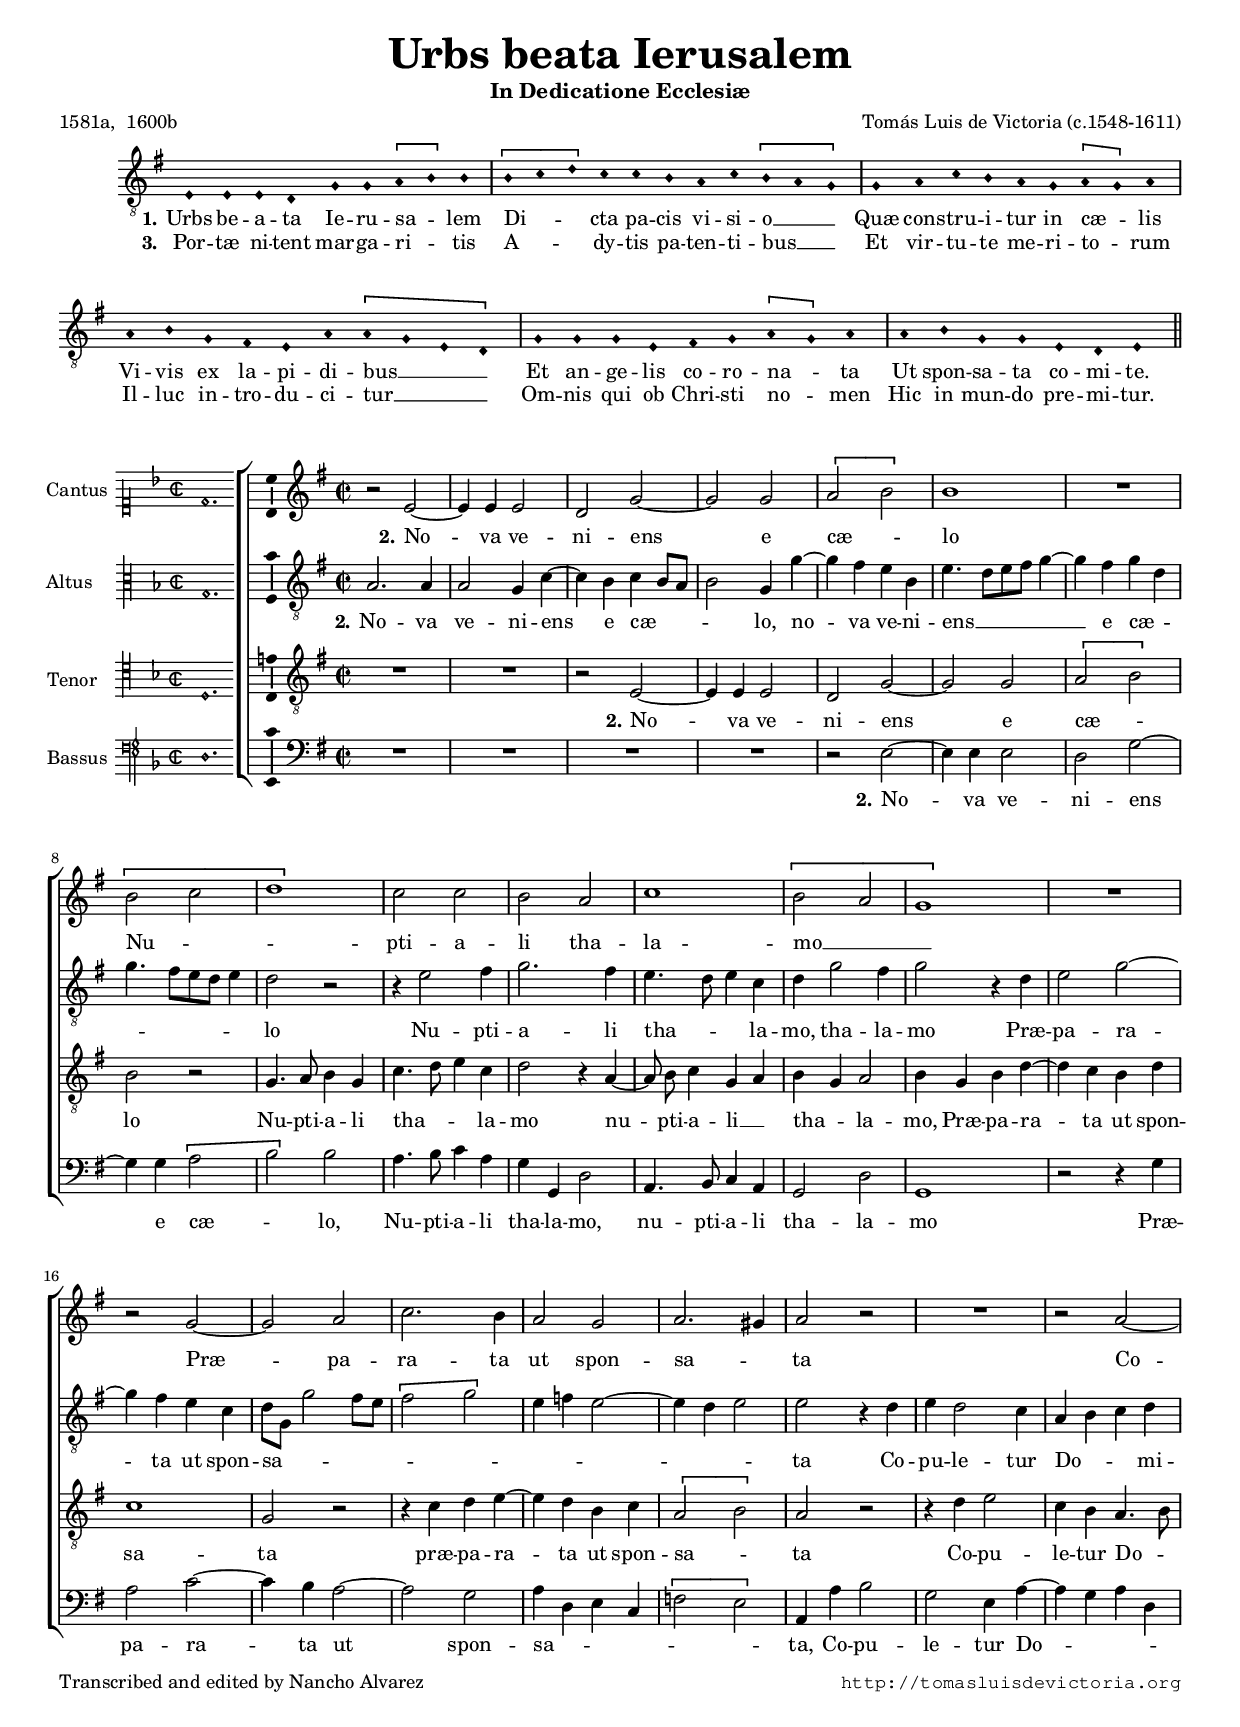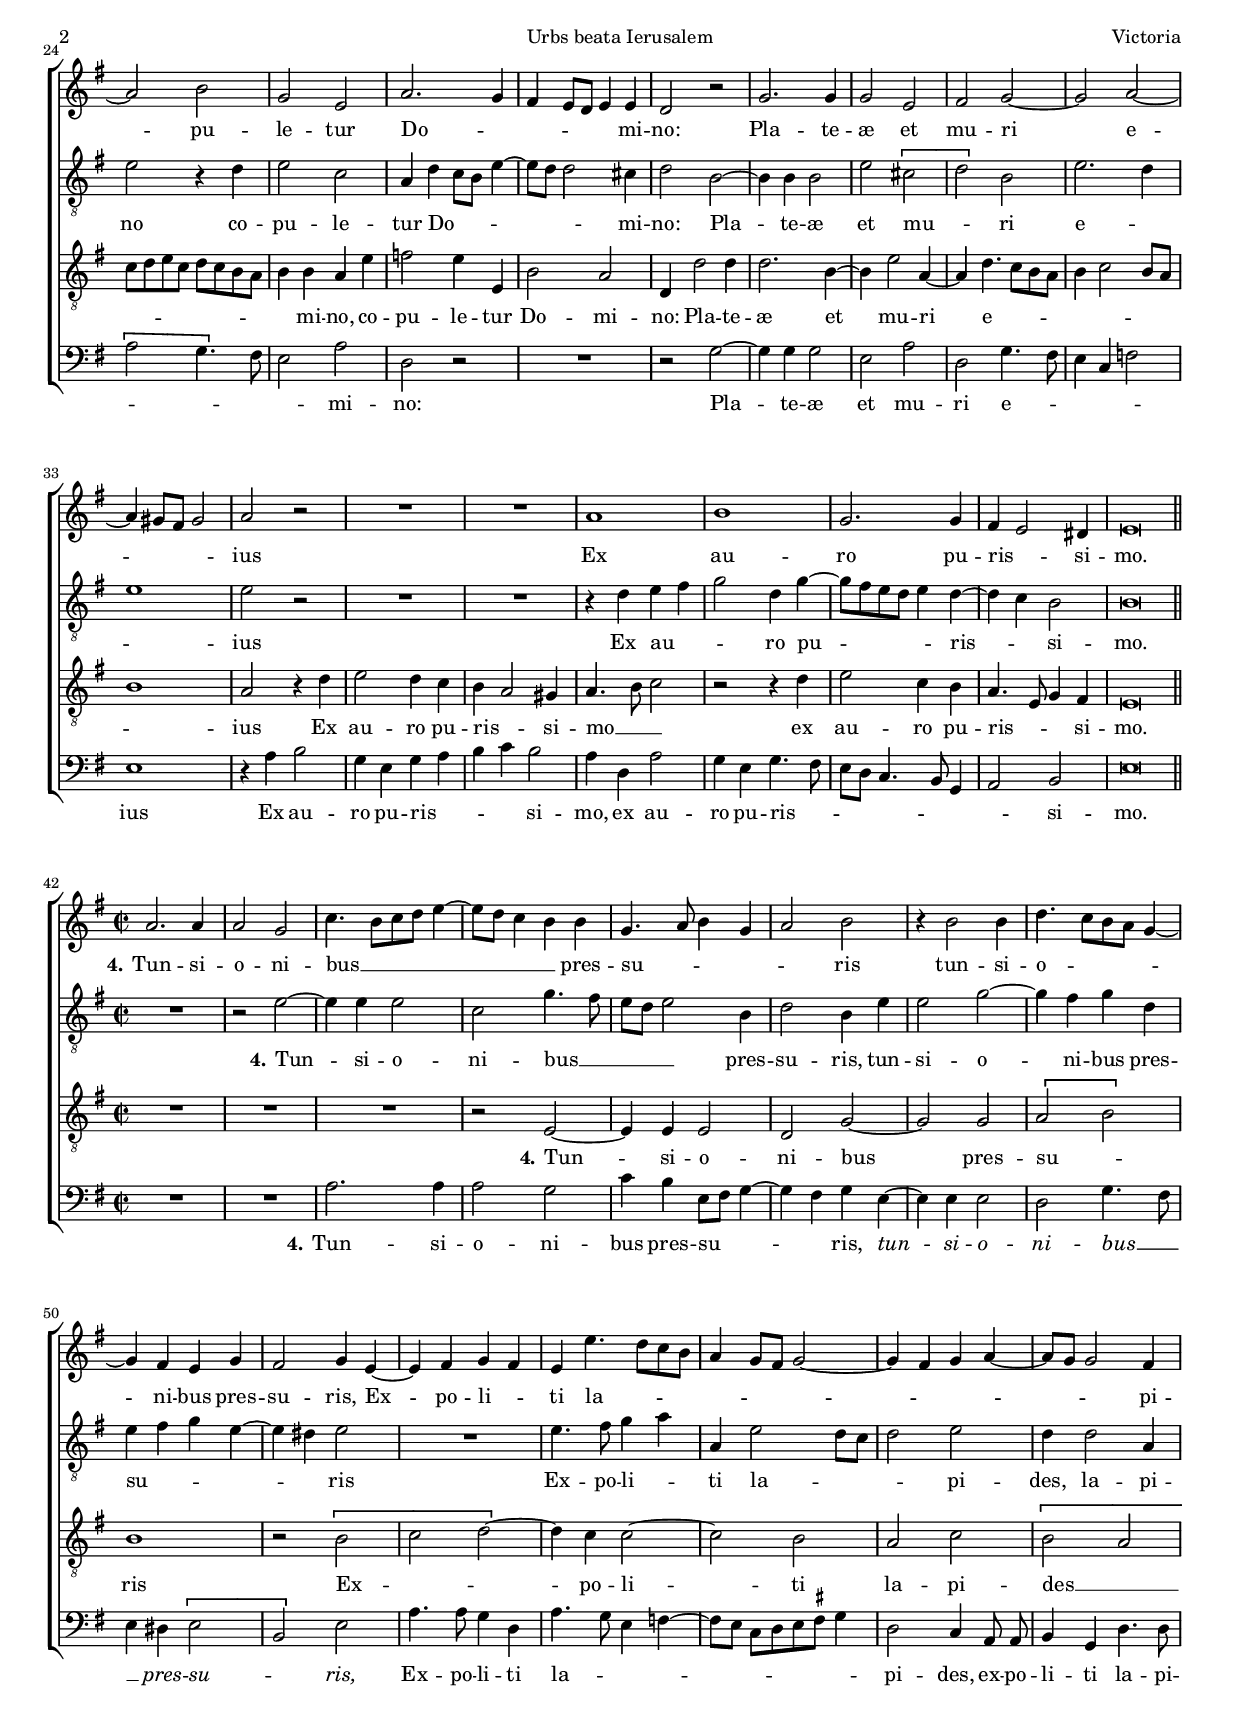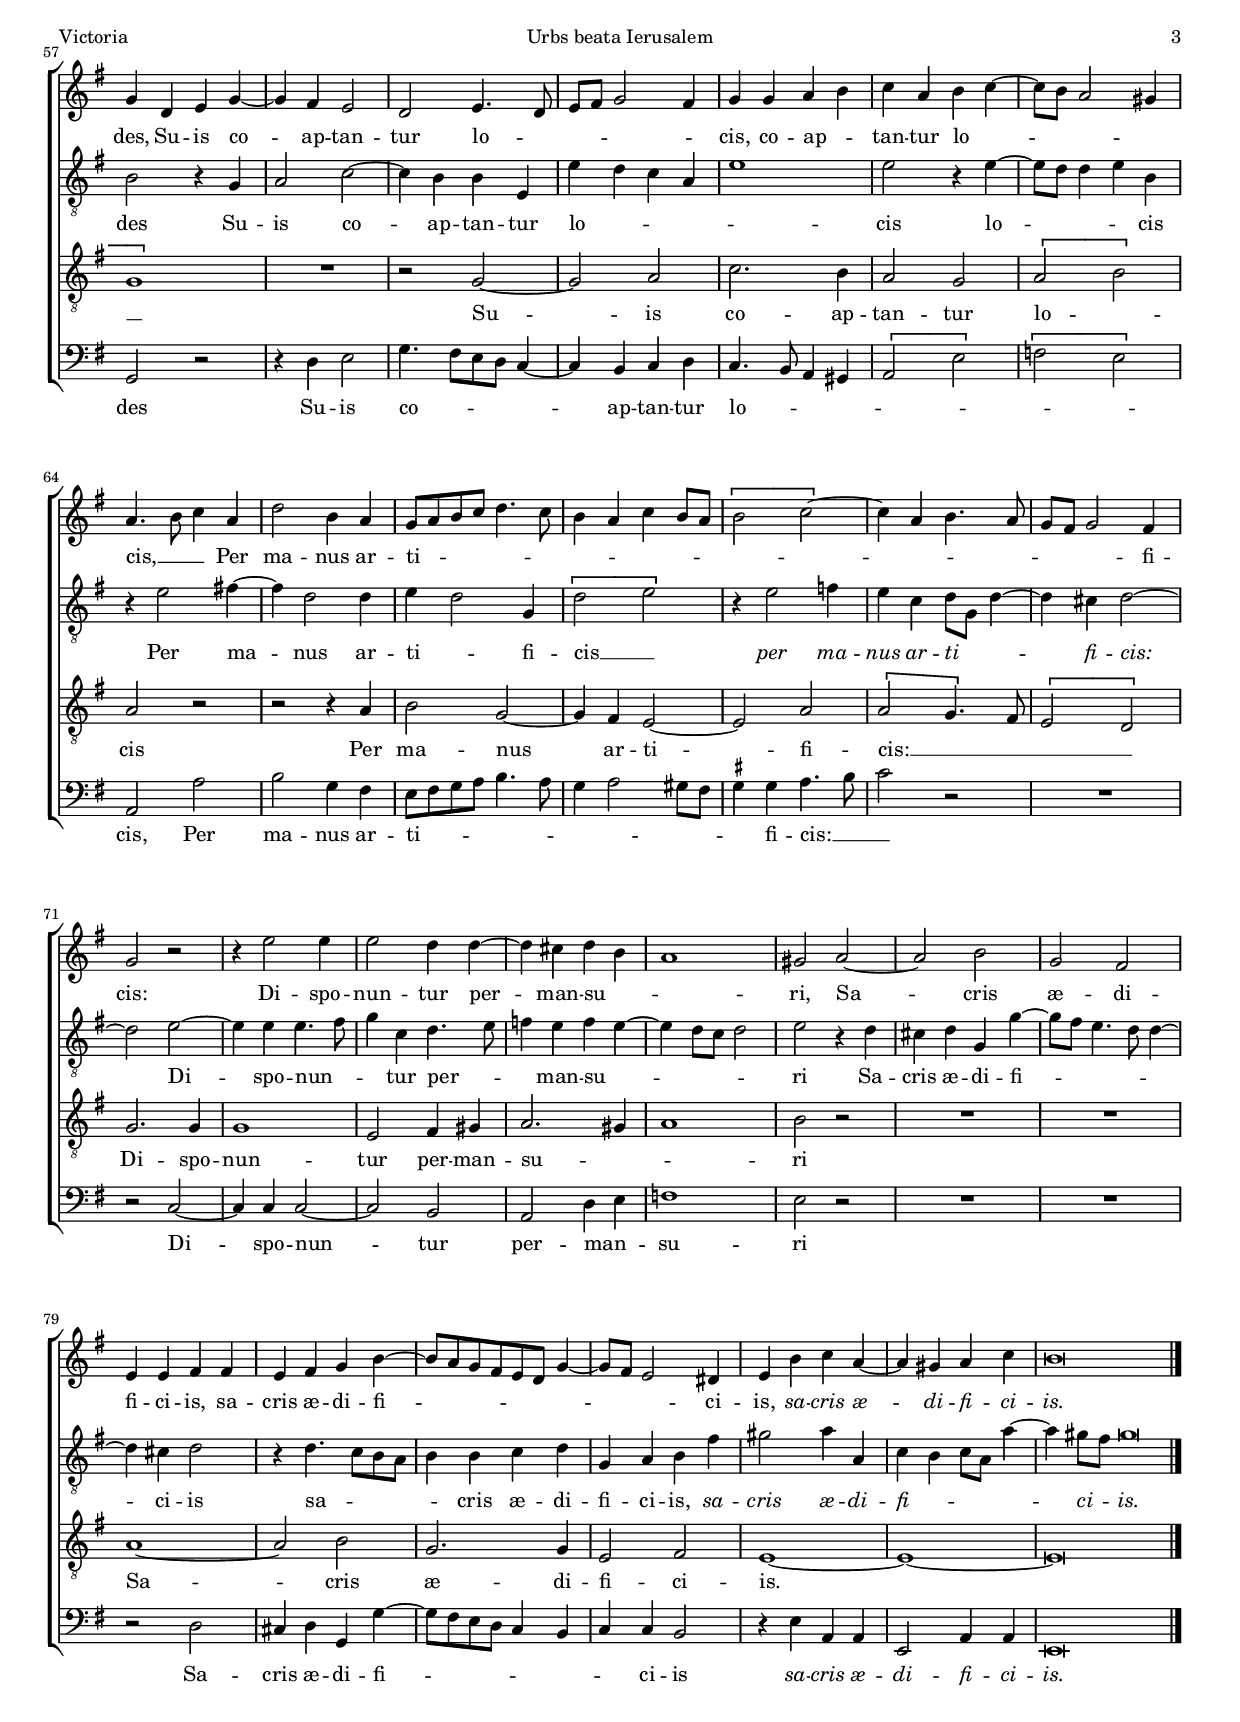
\version "2.18.0"

#(set-default-paper-size "a4")
#(set-global-staff-size 16.3)
#(ly:set-option 'point-and-click #f)
%mobile -s15.5 -i3.4 -ball

italicas=\override LyricText.font-shape = #'italic
rectas=\override LyricText.font-shape = #'upright
ss=\once \set suggestAccidentals = ##t
incipitwidth = 20

htitle="Urbs beata Ierusalem"
hcomposer="Victoria"

\header {
	title=\markup{\fontsize #3 "Urbs beata Ierusalem"}
	subtitle="In Dedicatione Ecclesiæ"
	%subsubtitle=\markup{\column{" " " " " "}}
	composer="Tomás Luis de Victoria (c.1548-1611)"
        pdfauthor=\composer
	%opus="(-)"
	poet="1581a,  1600b"
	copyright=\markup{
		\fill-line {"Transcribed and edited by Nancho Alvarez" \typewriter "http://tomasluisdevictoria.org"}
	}
%	tagline=""
}


\score {\transpose c d {
<<
         \new Voice = "canto" {
                 \override Staff.TimeSignature.stencil = #'()
                 \override Stem.transparent = ##t
                 \set Score.timing = ##f
                 \override NoteHead.style = #'neomensural         
                 \clef "G_8" 
                 \key d \minor
                 \override LigatureBracket.padding = #1
                 d4 d d c f f \[g a\] a \bar "|"
                 \[a bes c'\] bes bes a g bes \[a g f\] \bar "|"
                 f g bes a g f \[g f\] g \bar "|"
                 g a f e d g \[g f d c\] \bar "|"
                 f f f d e f \[g f\] g \bar "|"
                 g a f f d c d
                 \bar "||"
         }
         \new Lyrics \lyricsto "canto" {
         	 \set stanza = "1."
         	 Urbs be -- a -- ta Ie -- ru -- sa -- _ lem % Hierusalem
         	 Di -- _ _ cta pa -- cis vi -- si -- o __ _ _ 
         	 Quæ con -- stru -- i -- tur in cæ -- _ lis 
         	 Vi -- vis ex la -- pi -- di -- bus __ _ _ _ 
         	 Et an -- ge -- lis co -- ro -- na -- _ ta
         	 Ut spon -- sa -- ta co -- mi -- te.
         }
         \new Lyrics \lyricsto "canto" {
         	 \set stanza = "3."
         	Por -- tæ ni -- tent mar -- ga -- ri -- _ tis
         	A -- _ _ dy -- tis pa -- ten -- ti -- bus __ _ _ 
         	Et vir -- tu -- te me -- ri -- to -- _ rum
         	Il -- luc in -- tro -- du -- ci -- tur __ _ _ _
         	Om -- nis qui ob Chri -- sti no -- _ men
         	Hic in mun -- do pre -- mi -- tur.
         }
         % no hay referencias en el original a una quinta estrofa
>>
        }%transpose

\layout {
        %line-width=16\cm 
        indent=1.0\cm
        %ragged-right = ##f
}
}

%tablet \pageBreak

%%%%%%%%%%%%%%%%%%%%%%%%%%%%%%%%%%%%%%%%%%%%%%%%%%%%%%%%%%%%%%%%%%%%%%%%%%%%%5


global={\key f \major \time 2/2  \skip 1*41 \bar "||" \break
		\override Score.TimeSignature.break-visibility = #'#(#f #t #t)
		\time 2/2 \skip 1*44  \bar "|."

}

cantus={
	r2 d' ~ |
	d'4 d' d'2 |
	c' f' ~ |
	f' f' |
%5
	\[g' a'\] |
	a'1 |
	R1*4/4 |
	\[a'2 bes' |
	c''1\] |
%10
	bes'2 bes' |
	a' g' |
	bes'1 |
	\[a'2 g' |
	f'1\] | % no se ve bien si es ligadura de 2 o 3 notas
%15
	R1*4/4 | 
	r2 f' ~ |
	f' g' |
	bes'2. a'4 |
	g'2 f' |
%20
	g'2. fis'4 |
	g'2 r |
	R1*4/4 |
	r2 g' ~ | 
	g' a' |
%25
	f' d' |
	g'2. f'4 |
	e' d'8 c' d'4 d' |
	c'2 r |
	f'2. f'4 |
%30
	f'2 d' |
	e' f' ~ |
	f' g' ~ |
	g'4 fis'8 e' fis'2 |
	g' r |
%35
	R1*4/4 |
	R1*4/4 |
	g'1 |
	a' |
	f'2. f'4 |
%40
	e' d'2 cis'4 |
	d'\breve*1/2 |
	g'2. g'4 |
	g'2 f' |
	bes'4.  a'8[ bes' c''] d''4 ~ |
%45
	d''8 c'' bes'4 a' a' |
	f'4. g'8 a'4 f' |
	g'2 a' |
	r4 a'2 a'4 |
	c''4.  bes'8[ a' g'] f'4 ~ |
%50
	f' e' d' f' |
	e'2 f'4 d' ~ |
	d' e' f' e' |
	d' d''4. c''8 bes' a' |
	g'4 f'8 e' f'2 ~ |
%55
	f'4 e' f' g' ~ |
	g'8 f' f'2 e'4 |
	f' c' d' f' ~ |
	f' e' d'2 |
	c' d'4. c'8 |
%60
	d' e' f'2 e'4 |
	f' f' g' a' |
	bes' g' a' bes' ~ |
	bes'8 a' g'2 fis'4 |
	g'4. a'8 bes'4 g' |
%65
	c''2 a'4 g' |
	f'8 g' a' bes' c''4. bes'8 |
	a'4 g' bes' a'8 g' |
	\[a'2 bes' ~ \] |
	bes'4 g' a'4. g'8 |
%70
	f' e' f'2 e'4 |
	f'2 r |
	r4 d''2 d''4 |
	d''2 c''4 c'' ~ |
	c'' b' c'' a' |
%75
	g'1 |
	fis'2 g' ~ |
	g' a' |
	f' e' |
	d'4 d' e' e' |
%80
	d' e' f' a' ~ |
	a'8[ g' f' e' d' c'] f'4 ~ |
	f'8 e' d'2 cis'4 |
	d' a' bes' g' ~ |
	g' fis' g' bes' |
%85
	a'\breve*1/2
}

altus={
	g2. g4 |
	g2 f4 bes ~ |
	bes a bes a8 g |
	a2 f4 f' ~ |
%5
	f' e' d' a |
	d'4.  c'8[ d' e'] f'4 ~ |
	f' e' f' c' |
	f'4.  e'8[ d' c'] d'4 |
	c'2 r |
%10
	r4 d'2 e'4 |
	f'2. e'4 |
	d'4. c'8 d'4 bes |
	c' f'2 e'4 |
	f'2 r4 c' |
%15
	d'2 f' ~ |
	f'4 e' d' bes |
	c'8 f f'2 e'8 d' |
	\[e'2 f'\] |
	d'4 ees' d'2 ~ |
%20
	d'4 c' d'2 |
	d' r4 c' |
	d' c'2 bes4 |
	g a bes c' |
	d'2 r4 c' |
%25
	d'2 bes |
	g4 c' bes8 a d'4 ~ |
	d'8 c' c'2 b4 |
	c'2 a ~ |
	a4 a a2 |
%30
	d' \[b |
	c'\] a |
	d'2. c'4 |
	d'1 |
	d'2 r |
%35
	R1*4/4 |
	R1*4/4 |
	r4 c' d' e' |
	f'2 c'4 f' ~ |
	f'8 e' d' c' d'4 c' ~ |
%40
	c' bes a2 |
	a\breve*1/2 |
	R1*4/4 |
	r2 d' ~ |
	d'4 d' d'2 |
%45
	bes f'4. e'8 |
	d' c' d'2 a4 |
	c'2 a4 d' |
	d'2 f' ~ |
	f'4 e' f' c' |
%50
	d' e' f' d' ~ |
	d' cis' d'2 |
	R1*4/4 |
	d'4. e'8 f'4 g' |
	g d'2 c'8 bes |
%55
	c'2 d' |
	c'4 c'2 g4 |
	a2 r4 f |
	g2 bes ~ |
	bes4 a a d |
%60
	d' c' bes g |
	d'1 |
	d'2 r4 d' ~ |
	d'8 c' c'4 d' a |
	r d'2 e'!4 ~ |
%65
	e' c'2 c'4 |
	d' c'2 f4 |
	\[c'2 d'\] |
	r4 d'2 ees'4 |
	d' bes c'8 f c'4 ~ |
%70
	c' b c'2 ~ |
	c' d' ~ |
	d'4 d' d'4. e'8 |
	f'4 bes c'4. d'8 |
	ees'4 d' ees' d' ~ |
%75
	d' c'8 bes c'2 |
	d' r4 c' |
	b c' f f' ~ |
	f'8 e' d'4. c'8 c'4 ~ |
	c' b c'2 |
%80
	r4 c'4. bes8 a g |
	a4 a bes c' |
	f g a e' |
	fis'2 g'4 g |
	bes a bes8 g g'4 ~ |
%85
	g' fis'8 e' fis'\breve*1/4
}

tenor={
	R1*4/4 |
	R1*4/4 |
	r2 d ~ |
	d4 d d2 |
%5
	c f ~ |
	f f |
	\[g a\] |
	a r |
	f4. g8 a4 f |
%10
	bes4. c'8 d'4 bes |
	c'2 r4 g ~ |
	\set Staff.autoBeaming = ##f
	g8 a bes4 f g |
	\set Staff.autoBeaming = ##t
	a f g2 |
	a4 f a c' ~ |
%15
	c' bes a c' |
	bes1 |
	f2 r |
	r4 bes c' d' ~ |
	d' c' a bes |
%20
	\[g2 a\] |
	g r |
	r4 c' d'2 |
	bes4 a g4. a8 |
	bes c' d' bes c' bes a g |
%25
	a4 a g d' |
	ees'2 d'4 d |
	a2 g |
	c4 c'2 c'4 |
	c'2. a4 ~ |
%30
	a d'2 g4 ~ |
	g c'4. bes8 a g |
	a4 bes2 a8 g |
	a1 |
	g2 r4 c' |
%35
	d'2 c'4 bes |
	a g2 fis4 |
	g4. a8 bes2 |
	r r4 c' |
	d'2 bes4 a |
%40
	g4. d8 f4 e |
	d\breve*1/2 |
	R1*4/4 |
	R1*4/4 |
	R1*4/4 |
%45
	r2 d ~ |
	d4 d d2 |
	c f ~ |
	f f |
	\[g a\] |
%50
	a1 |
	r2 \[a |
	bes c' ~ \] |
	c'4 bes bes2 ~ |
	bes a |
%55
	g bes |
	\[a g |
	f1\] |
	R1*4/4 |
	r2 f ~ |
%60
	f g |
	bes2. a4 |
	g2 f |
	\[g a\] |
	g r |
%65
	r r4 g |
	a2 f ~ |
	f4 e d2 ~ |
	d g |
	\[g f4.\] e8 |
%70
	\[d2 c\] |
	f2. f4 |
	f1 |
	d2 e4 fis |
	g2. fis4 |
%75
	g1 |
	a2 r |
	R1*4/4 |
	R1*4/4 |
	g1 ~ |
%80
	g2 a |
	f2. f4 |
	d2 e |
	d1 ~ |
	d ~ |
%85
	d\breve*1/2
}

bassus={
	R1*4/4 |
	R1*4/4 |
	R1*4/4 |
	R1*4/4 |
%5
	r2 d ~ |
	d4 d d2 |
	c f ~ |
	f4 f \[g2 |
	a\] a |
%10
	g4. a8 bes4 g |
	f f, c2 |
	g,4. a,8 bes,4 g, |
	f,2 c |
	f,1 |
%15
	r2 r4 f |
	g2 bes ~ |
	bes4 a g2 ~ |
	g f |
	g4 c d bes, |
%20
	\[ees2 d\] |
	g,4 g a2 |
	f d4 g ~ |
	g f g c |
	\[g2 f4.\] e8 |
%25
	d2 g |
	c r |
	R1*4/4 |
	r2 f ~ |
	f4 f f2 |
%30
	d g |
	c f4. e8 |
	d4 bes, ees2 |
	d1 |
	r4 g a2 |
%35
	f4 d f g |
	a bes a2 |
	g4 c g2 |
	f4 d f4. e8 |
	d c bes,4. a,8 f,4 |
%40
	g,2 a, |
	d\breve*1/2 |
	R1*4/4 |
	R1*4/4 |
	g2. g4 |
%45
	g2 f |
	bes4 a d8 e f4 ~ |
	f e f d ~ |
	d d d2 |
	c f4. e8 |
%50
	d4 cis \[d2 |
	a,\] d |
	g4. g8 f4 c |
	g4. f8 d4 ees ~ |
	ees8[ d] bes,[ c d \ss e] f4 |
%55
	\set Staff.autoBeaming = ##f
	c2 bes,4 g,8 g, |
	\set Staff.autoBeaming = ##t
	a,4 f, c4. c8 |
	f,2 r |
	r4 c d2 |
	f4.  e8[ d c] bes,4 ~ |
%60
	bes, a, bes, c |
	bes,4. a,8 g,4 fis, |
	\[g,2 d\] |
	\[ees d\] |
	g, g |
%65
	a f4 e |
	d8 e f g a4. g8 |
	f4 g2 fis8 e |
	\ss fis4 fis g4. a8 |
	bes2 r |
%70
	R1*4/4 |
	r2 bes, ~ |
	bes,4 bes, bes,2 ~ |
	bes, a, |
	g, c4 d |
%75
	ees1 |
	d2 r |
	R1*4/4 |
	R1*4/4 |
	r2 c |
%80
	b,4 c f, f ~ |
	f8 e d c bes,4 a, |
	bes, bes, a,2 |
	r4 d g, g, |
	d,2 g,4 g, | % el re grave no se ve
%85
	d,\breve*1/2
}

textocantus=\lyricmode{
\set stanza = "2."
No -- _ va ve -- ni -- ens _ e cæ -- _ lo
Nu -- _ _ pti -- a -- li tha -- la -- mo __ _ _ 
Præ -- _ pa -- ra -- ta ut spon -- sa -- _ ta
Co -- _ pu -- le -- tur Do -- _ _ _ _ _ mi -- no:
Pla -- te -- æ et mu -- ri _ e -- _ _ _ _ ius
Ex au -- ro pu -- ris -- _ si -- mo.
\set stanza = "4."
Tun -- si -- o -- ni -- bus __ _ _ _ _ _ _ _ _ pres -- su -- _ _ _ _ ris
tun -- si -- o -- _ _ _ _ _ ni -- bus pres -- su -- ris,
Ex -- _ po -- li -- _ ti la -- _ _ _ _ _ _ _ _ _ _ _ _ _ _ pi -- des,
Su -- is co -- _ ap -- tan -- tur lo -- _ _ _ _ _ cis,
co -- ap -- _ tan -- tur lo -- _ _ _ _ _ cis, __ _ _ % Pedrell pone tur __ _ lo 
Per ma -- nus ar -- ti -- _ _ _ _ _ _ _ _ _ _ _ _ _ _ _ _ _ _ _ fi -- cis:
Di -- spo -- nun -- tur per -- _ man -- su -- _ _ ri,
Sa -- _ cris æ -- di -- fi -- ci -- is,
sa -- cris æ -- di -- fi -- _ _ _ _ _ _ _ _ _ _ ci -- is,
\italicas sa -- cris æ -- _ di -- fi -- ci -- is.
}

textoaltus=\lyricmode{
\set stanza = "2."
No -- va ve -- ni -- ens _ e cæ -- _ _ _ lo,
no -- _ va ve -- ni -- ens __ _ _ _ _ _ e cæ -- _ _ _ _ _ _ lo
Nu -- pti -- a -- li tha -- _ _ la -- mo,
tha -- la -- mo 
Præ -- pa -- ra -- _ ta ut spon -- sa -- _ _ _ _ _ _ _ _ _ _ _ _ ta
Co -- pu -- le -- tur Do -- _ _ mi -- no
co -- pu -- le -- tur Do -- _ _ _ _ _ _ mi -- no:
Pla -- _ te -- æ et mu -- _ ri e -- _ _ ius
Ex au -- _ _ ro pu -- _ _ _ _ _ ris -- _ _ si -- mo.
\set stanza = "4."
Tun -- _ si -- o -- ni -- bus __ _ _ _ _ pres -- su -- ris,
tun -- si -- o -- _ ni -- bus pres -- su -- _ _ _ _ _ ris
Ex -- po -- li -- _ ti la -- _ _ _ pi -- des,
la -- pi -- des
Su -- is co -- _ ap -- tan -- tur lo -- _ _ _ _ cis
lo -- _ _ _ _ cis
Per ma -- _ nus ar -- ti -- _ fi -- cis __ _
\italicas per ma -- nus ar -- ti -- _ _ _ fi -- cis: _ \rectas 
Di -- _ spo -- nun -- _ _ tur per -- _ _ man -- su -- _ _ _ _ _ ri
Sa -- cris æ -- di -- fi -- _ _ _ _ _ _ ci -- is
sa -- _ _ _ _ cris æ -- di -- fi -- ci -- is,
\italicas sa -- cris æ -- di -- fi -- _ _ _ _ _ ci -- _ is.
}

textotenor=\lyricmode{
\set stanza = "2."
No -- _ va ve -- ni -- ens _ e cæ -- _ lo
Nu -- pti -- a -- li tha -- _ _ la -- mo
nu -- _ pti -- a -- li __ _ tha -- _ la -- mo,
Præ -- pa -- ra -- _ ta ut spon -- sa -- ta
præ -- pa -- ra -- _ ta ut spon -- sa -- _ ta
Co -- pu -- le -- tur Do -- _ _ _ _ _ _ _ _ _ _ mi -- no,
co -- pu -- le -- tur Do -- mi -- no:
Pla -- te -- æ et _ mu -- ri _ e -- _ _ _ _ _ _ _ _ ius
Ex au -- ro pu -- ris -- _ si -- mo __ _ _ 
ex au -- ro pu -- ris -- _ _ si -- mo.
\set stanza = "4."
Tun -- _ si -- o -- ni -- bus _ pres -- su -- _ ris
Ex -- _ _ _ po -- li -- _ ti la -- pi -- des __ _ _ 
Su -- _ is co -- ap -- tan -- tur lo -- _ cis
Per ma -- nus _ ar -- ti -- _ fi -- cis: __ _ _ _ _ 
Di -- spo -- nun -- tur per -- man -- su -- _ _ ri
Sa -- _ cris æ -- di -- fi -- ci -- is. _ _ 
}

textobassus=\lyricmode{
\set stanza = "2."
No -- _ va ve -- ni -- ens _ e cæ -- _ lo,
Nu -- pti -- a -- li tha -- la -- mo,
nu -- pti -- a -- li tha -- la -- mo
Præ -- pa -- ra -- _ ta ut _ spon -- sa -- _ _ _ _ _ ta,
Co -- pu -- le -- tur Do -- _ _ _ _ _ _ _ _ mi -- no:
Pla -- _ te -- æ et mu -- ri e -- _ _ _ _ ius
Ex au -- ro pu -- ris -- _ _ _ si -- mo,
ex au -- ro pu -- ris -- _ _ _ _ _ _ _ si -- mo.
\set stanza = "4."
Tun -- si -- o -- ni -- bus pres -- su -- _ _ _ _ ris, 
\italicas tun -- _ si -- o -- ni -- bus __ _ _ pres -- su -- _ ris, \rectas
Ex -- po -- li -- ti la -- _ _ _ _ _ _ _ _ _ _ pi -- des, 
ex -- po -- li -- ti la -- pi -- des
Su -- is co -- _ _ _ _ _ ap -- tan -- tur lo -- _ _ _ _ _ _ _ cis,
Per ma -- nus ar -- ti -- _ _ _ _ _ _ _ _ _ _ fi -- cis: __ _ _ 
Di -- _ spo -- nun -- _ tur per -- man -- _ su -- ri
Sa -- cris æ -- di -- fi -- _ _ _ _ _ _ _ ci -- is
\italicas 
sa -- cris æ -- di -- fi -- ci -- is. % no se esta frase
}


incipitcantus=\markup{
	\score{
		{ 
		\set Staff.instrumentName="Cantus "
		\override NoteHead.style = #'neomensural
		\override Staff.TimeSignature.style = #'neomensural
		\cadenzaOn 
		\clef "petrucci-c1"
		\key d \minor
		\time 2/2
		d'1.
		} 
	\layout { line-width=\incipitwidth indent = 0 }
	}
}

incipitaltus=\markup{
	\score{
		{ 
		\set Staff.instrumentName="Altus    "
		\override NoteHead.style = #'neomensural 
		\override Staff.TimeSignature.style = #'neomensural
		\cadenzaOn 
		\clef "petrucci-c3"
		\key d \minor
		\time 2/2
		g1.
		} 
	\layout { line-width=\incipitwidth indent = 0 }
	}
}


incipittenor=\markup{
	\score{
		{ 
		\set Staff.instrumentName="Tenor   "
		\override NoteHead.style = #'neomensural 
		\override Staff.TimeSignature.style = #'neomensural
		\cadenzaOn 
		\clef "petrucci-c4"
		\key d \minor
		\time 2/2
		d1.
		} 
	\layout { line-width=\incipitwidth indent=0 }
	}
}

incipitbassus=\markup{
	\score{
		{ 
		\set Staff.instrumentName="Bassus "
		\override NoteHead.style = #'neomensural
		\override Staff.TimeSignature.style = #'neomensural
		\cadenzaOn 
		\clef "petrucci-f4"
		\key d \minor
		\time 2/2
		d1.
		} 
	\layout { line-width=\incipitwidth indent = 0 }
	}
}


\score {\transpose c' d'{
\new ChoirStaff<<

	\new Staff <<\global
	\new Voice="v1" {
		\set Staff.instrumentName=\incipitcantus
		\clef "treble"
		\cantus }
	\new Lyrics \lyricsto "v1" {\textocantus }
	>>
	
	\new Staff << \global
	\new Voice="v2" {
		\set Staff.instrumentName=\incipitaltus
		\clef "G_8" 
		\altus}
	\new Lyrics \lyricsto "v2" {\textoaltus }
	>>

	
	\new Staff <<\global
	\new Voice="v3" {
		\set Staff.instrumentName=\incipittenor
		\clef "G_8"
		\tenor }
	\new Lyrics \lyricsto "v3" {\textotenor }
	>>
	
	\new Staff <<\global
	\new Voice="v4" {
		\set Staff.instrumentName=\incipitbassus
		\clef "bass" 
		\bassus }
	\new Lyrics \lyricsto "v4" {\textobassus }
	>>
	
>>

	}%transpose

\layout{ 
	\context {\Lyrics 
		\override VerticalAxisGroup.staff-affinity = #UP
		\override VerticalAxisGroup.nonstaff-relatedstaff-spacing =
			#'((basic-distance . 0) (minimum-distance . 0) (padding . 1))
		%\override LyricText.font-size = #1.2
		\override LyricHyphen.minimum-distance = #0.5
	}
	\context {\Score 
		\override BarNumber.padding = #2 
	}
	\context {\Voice 
		melismaBusyProperties = #'()
		%autoBeaming = ##f
	}
	%\context { \Staff \RemoveEmptyStaves }
	\context {\Staff 
		\override VerticalAxisGroup.staff-staff-spacing =
			#'((basic-distance . 10) (minimum-distance . 0) (padding . 1))
		\consists Ambitus_engraver 
		\override LigatureBracket.padding = #1
	}
}

%\midi {}

}


\paper{
	evenHeaderMarkup=\markup  \fill-line { \fromproperty #'page:page-number-string \htitle \hcomposer }
	oddHeaderMarkup= \markup  \fill-line { \on-the-fly #not-first-page \hcomposer \on-the-fly #not-first-page \htitle \on-the-fly #not-first-page \fromproperty #'page:page-number-string }
	%system-count=20
	%page-count = 8
	ragged-last-bottom = ##f
	indent=3.2\cm
	score-system-spacing =
	#'((basic-distance . 23) (minimum-distance . 0) (padding . 5))
	system-system-spacing =
	#'((basic-distance . 20) (minimum-distance . 0) (padding . 5))
	top-system-spacing = % header
	#'((basic-distance . 8) (minimum-distance . 0) (padding . 0))
	last-bottom-spacing = % footer
	#'((basic-distance . 12) (minimum-distance . 0) (padding . 0))
	top-markup-spacing #'basic-distance = 5
	markup-system-spacing #'basic-distance = 20

}
